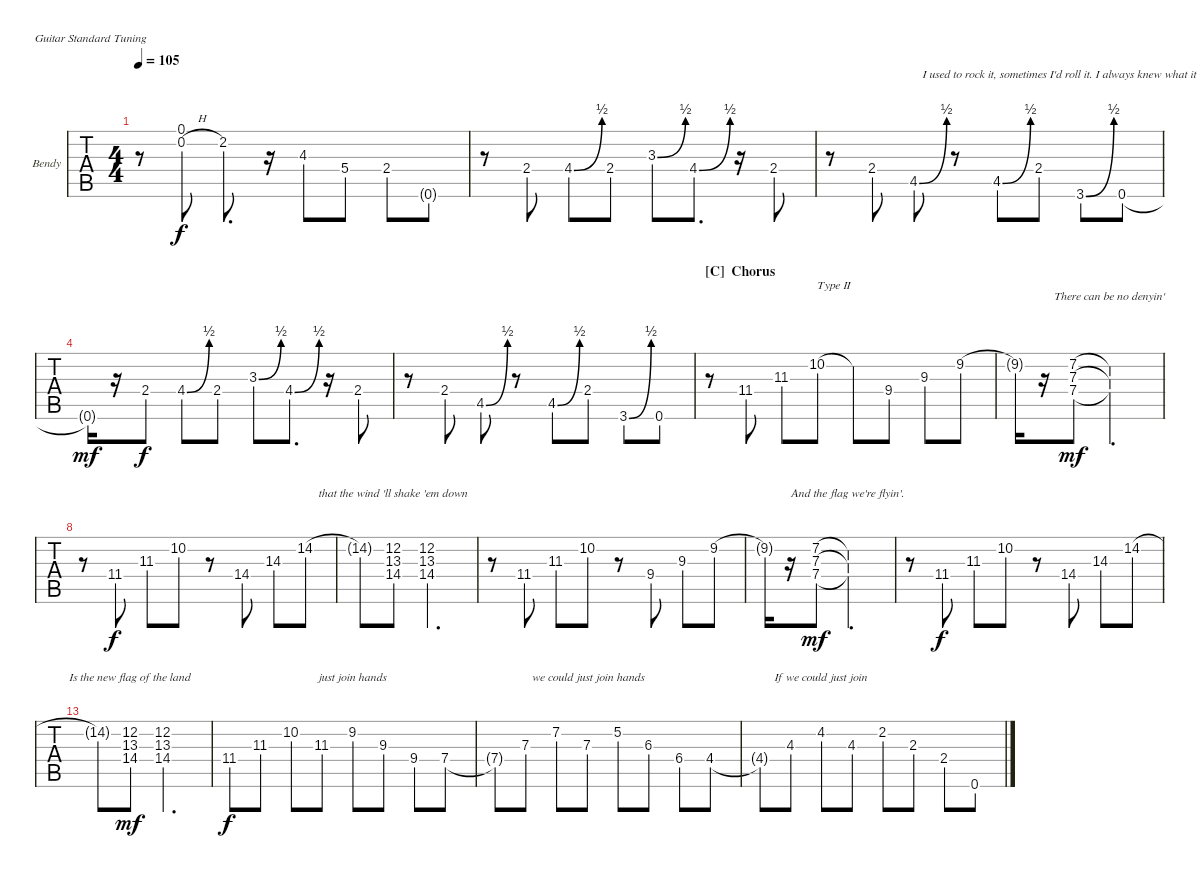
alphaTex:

\bracketExtendMode nobrackets
\firstSystemTrackNameOrientation horizontal
\otherSystemsTrackNameOrientation horizontal
\defaultBarNumberDisplay FirstOfSystem
\track ("Guitar ver.2" "Bendy") {instrument distortionguitar}
\staff {tabs}
\tuning (E4 B3 G3 D3 A2 E2)
\ts (4 4)
\tempo 105
\clef g2
\scale
0.233333
\ks c
r.8{dy f} (0.2{h} 0.1).8{lyrics (0 "") lyrics (1 "") lyrics (2 "") lyrics (3 "") lyrics (4 "")} 2.2.8{d lyrics (0 "") lyrics (1 "") lyrics (2 "") lyrics (3 "") lyrics (4 "")} r.16 4.3.8{lyrics (0 "") lyrics (1 "") lyrics (2 "") lyrics (3 "") lyrics (4 "")} 5.4.8{lyrics (0 "") lyrics (1 "") lyrics (2 "") lyrics (3 "") lyrics (4 "")} 2.4.8{lyrics (0 "") lyrics (1 "") lyrics (2 "") lyrics (3 "") lyrics (4 "")} 0.6{g}.8{lyrics (0 "") lyrics (1 "") lyrics (2 "") lyrics (3 "") lyrics (4 "")} |
\scale
0.241935 r.8 2.4.8{lyrics (0 "") lyrics (1 "") lyrics (2 "") lyrics (3 "") lyrics (4 "")} 4.4{be (bend 0 0 1.7999999999999998 2)}.8{lyrics (0 "") lyrics (1 "") lyrics (2 "") lyrics (3 "") lyrics (4 "")} 2.4.8{lyrics (0 "") lyrics (1 "") lyrics (2 "") lyrics (3 "") lyrics (4 "")} 3.3{be (bend 0 0 1.2 2)}.8{lyrics (0 "") lyrics (1 "") lyrics (2 "") lyrics (3 "") lyrics (4 "")} 4.4{be (bend 0 0 2.4 2)}.8{d lyrics (0 "") lyrics (1 "") lyrics (2 "") lyrics (3 "") lyrics (4 "")} r.16 2.4.8{lyrics (0 "") lyrics (1 "") lyrics (2 "") lyrics (3 "") lyrics (4 "")} |
\scale
0.258065 r.8{lyrics (0 "") lyrics (1 "") lyrics (2 "") lyrics (3 "") lyrics (4 "")} 2.4.8{lyrics (0 "") lyrics (1 "") lyrics (2 "") lyrics (3 "") lyrics (4 "")} 4.5{be (bend 0 0 3 2)}.8{lyrics (0 "") lyrics (1 "") lyrics (2 "") lyrics (3 "") lyrics (4 "")} r.8 4.5{be (bend 0 0 1.7999999999999998 2)}.8{lyrics (0 "") lyrics (1 "") lyrics (2 "") lyrics (3 "") lyrics (4 "")} 2.4.8{lyrics (0 "") lyrics (1 "") lyrics (2 "") lyrics (3 "") lyrics (4 "")} 3.6{be (bend 0 0 14.399999999999999 2)}.8{lyrics (0 "I used to rock it, sometimes I'd roll it. I always knew what it was for.") lyrics (1 "") lyrics (2 "") lyrics (3 "") lyrics (4 "")} 0.6.8{lyrics (0 "") lyrics (1 "") lyrics (2 "") lyrics (3 "") lyrics (4 "")} |
\scale
0.241935 0.6{t}.16{lyrics (0 "") lyrics (1 "") lyrics (2 "") lyrics (3 "") lyrics (4 "") dy mf} r.16 2.4.8{lyrics (0 "") lyrics (1 "") lyrics (2 "") lyrics (3 "") lyrics (4 "") dy f} 4.4{be (bend 0 0 2.4 2)}.8{lyrics (0 "") lyrics (1 "") lyrics (2 "") lyrics (3 "") lyrics (4 "")} 2.4.8{lyrics (0 "") lyrics (1 "") lyrics (2 "") lyrics (3 "") lyrics (4 "")} 3.3{be (bend 0 0 1.2 2)}.8{lyrics (0 "") lyrics (1 "") lyrics (2 "") lyrics (3 "") lyrics (4 "")} 4.4{be (bend 0 0 2.4 2)}.8{d lyrics (0 "") lyrics (1 "") lyrics (2 "") lyrics (3 "") lyrics (4 "")} r.16 2.4.8{lyrics (0 "") lyrics (1 "") lyrics (2 "") lyrics (3 "") lyrics (4 "")} |
\scale
0.258065 r.8 2.4.8{lyrics (0 "") lyrics (1 "") lyrics (2 "") lyrics (3 "") lyrics (4 "")} 4.5{be (bend 0 0 2.4 2)}.8{lyrics (0 "") lyrics (1 "") lyrics (2 "") lyrics (3 "") lyrics (4 "")} r.8 4.5{be (bend 0 0 3 2)}.8{lyrics (0 "") lyrics (1 "") lyrics (2 "") lyrics (3 "") lyrics (4 "")} 2.4.8{lyrics (0 "") lyrics (1 "") lyrics (2 "") lyrics (3 "") lyrics (4 "")} 3.6{be (bend 0 0 15 2)}.8{lyrics (0 "") lyrics (1 "") lyrics (2 "") lyrics (3 "") lyrics (4 "")} 0.6.8{lyrics (0 "") lyrics (1 "") lyrics (2 "") lyrics (3 "") lyrics (4 "")} |
\section ("C" " Chorus")
\scale
0.3 r.8 11.4.8{lyrics (0 "") lyrics (1 "") lyrics (2 "") lyrics (3 "") lyrics (4 "")} 11.3.8{lyrics (0 "") lyrics (1 "") lyrics (2 "") lyrics (3 "") lyrics (4 "")} 10.2.8{txt "Type II" lyrics (0 "") lyrics (1 "") lyrics (2 "") lyrics (3 "") lyrics (4 "")} 10.2{t}.8{lyrics (0 "") lyrics (1 "") lyrics (2 "") lyrics (3 "") lyrics (4 "")} 9.4.8{lyrics (0 "") lyrics (1 "") lyrics (2 "") lyrics (3 "") lyrics (4 "")} 9.3.8{lyrics (0 "") lyrics (1 "") lyrics (2 "") lyrics (3 "") lyrics (4 "")} 9.2.8{lyrics (0 "") lyrics (1 "") lyrics (2 "") lyrics (3 "") lyrics (4 "")} |
\scale
0.2 9.2{t}.16{lyrics (0 "") lyrics (1 "") lyrics (2 "") lyrics (3 "") lyrics (4 "")} r.16 (7.2 7.3 7.4).8{lyrics (0 "") lyrics (1 "") lyrics (2 "") lyrics (3 "") lyrics (4 "") dy mf} (7.2{t} 7.3{t} 7.4{t}).2{d lyrics (0 "There can be no denyin' ") lyrics (1 "") lyrics (2 "") lyrics (3 "") lyrics (4 "")} |
\scale
0.3 r.8 11.4.8{lyrics (0 "") lyrics (1 "") lyrics (2 "") lyrics (3 "") lyrics (4 "") dy f} 11.3.8{lyrics (0 "") lyrics (1 "") lyrics (2 "") lyrics (3 "") lyrics (4 "")} 10.2.8{lyrics (0 "") lyrics (1 "") lyrics (2 "") lyrics (3 "") lyrics (4 "")} r.8 14.4.8{lyrics (0 "") lyrics (1 "") lyrics (2 "") lyrics (3 "") lyrics (4 "")} 14.3.8{lyrics (0 "") lyrics (1 "") lyrics (2 "") lyrics (3 "") lyrics (4 "")} 14.2.8{lyrics (0 "") lyrics (1 "") lyrics (2 "") lyrics (3 "") lyrics (4 "")} |
\scale
0.2 14.2{t}.8{lyrics (0 "") lyrics (1 "") lyrics (2 "") lyrics (3 "") lyrics (4 "")} (12.2 13.3 14.4).8{lyrics (0 "that the wind 'll shake 'em down") lyrics (1 "") lyrics (2 "") lyrics (3 "") lyrics (4 "")} (12.2 13.3 14.4).2{d lyrics (0 "") lyrics (1 "") lyrics (2 "") lyrics (3 "") lyrics (4 "")} |
\scale
0.3 r.8 11.4.8{lyrics (0 "") lyrics (1 "") lyrics (2 "") lyrics (3 "") lyrics (4 "")} 11.3.8{lyrics (0 "") lyrics (1 "") lyrics (2 "") lyrics (3 "") lyrics (4 "")} 10.2.8{lyrics (0 "") lyrics (1 "") lyrics (2 "") lyrics (3 "") lyrics (4 "")} r.8 9.4.8{lyrics (0 "") lyrics (1 "") lyrics (2 "") lyrics (3 "") lyrics (4 "")} 9.3.8{lyrics (0 "") lyrics (1 "") lyrics (2 "") lyrics (3 "") lyrics (4 "")} 9.2.8{lyrics (0 "") lyrics (1 "") lyrics (2 "") lyrics (3 "") lyrics (4 "")} |
\scale
0.2 9.2{t}.16{lyrics (0 "") lyrics (1 "") lyrics (2 "") lyrics (3 "") lyrics (4 "")} r.16 (7.2 7.3 7.4).8{lyrics (0 "") lyrics (1 "") lyrics (2 "") lyrics (3 "") lyrics (4 "") dy mf} (7.2{t} 7.3{t} 7.4{t}).2{d lyrics (0 "And the flag we're flyin'. ") lyrics (1 "") lyrics (2 "") lyrics (3 "") lyrics (4 "")} |
\scale
0.3 r.8 11.4.8{lyrics (0 "") lyrics (1 "") lyrics (2 "") lyrics (3 "") lyrics (4 "") dy f} 11.3.8{lyrics (0 "") lyrics (1 "") lyrics (2 "") lyrics (3 "") lyrics (4 "")} 10.2.8{lyrics (0 "") lyrics (1 "") lyrics (2 "") lyrics (3 "") lyrics (4 "")} r.8 14.4.8{lyrics (0 "") lyrics (1 "") lyrics (2 "") lyrics (3 "") lyrics (4 "")} 14.3.8{lyrics (0 "") lyrics (1 "") lyrics (2 "") lyrics (3 "") lyrics (4 "")} 14.2.8{lyrics (0 "") lyrics (1 "") lyrics (2 "") lyrics (3 "") lyrics (4 "")} |
\scale
0.2 14.2{t}.8{lyrics (0 "") lyrics (1 "") lyrics (2 "") lyrics (3 "") lyrics (4 "")} (12.2 13.3 14.4).8{lyrics (0 "Is the new flag of the land") lyrics (1 "") lyrics (2 "") lyrics (3 "") lyrics (4 "") dy mf} (12.2 13.3 14.4).2{d lyrics (0 "") lyrics (1 "") lyrics (2 "") lyrics (3 "") lyrics (4 "")} |
11.4.8{lyrics (0 "") lyrics (1 "") lyrics (2 "") lyrics (3 "") lyrics (4 "") dy f} 11.3.8{lyrics (0 "") lyrics (1 "") lyrics (2 "") lyrics (3 "") lyrics (4 "")} 10.2.8{lyrics (0 "") lyrics (1 "") lyrics (2 "") lyrics (3 "") lyrics (4 "")} 11.3.8{lyrics (0 "") lyrics (1 "") lyrics (2 "") lyrics (3 "") lyrics (4 "")} 9.2.8{lyrics (0 "just join hands") lyrics (1 "") lyrics (2 "") lyrics (3 "") lyrics (4 "")} 9.3.8{lyrics (0 "") lyrics (1 "") lyrics (2 "") lyrics (3 "") lyrics (4 "")} 9.4.8{lyrics (0 "") lyrics (1 "") lyrics (2 "") lyrics (3 "") lyrics (4 "")} 7.4.8{lyrics (0 "") lyrics (1 "") lyrics (2 "") lyrics (3 "") lyrics (4 "")} |
7.4{t}.8{lyrics (0 "") lyrics (1 "") lyrics (2 "") lyrics (3 "") lyrics (4 "")} 7.3.8{lyrics (0 "") lyrics (1 "") lyrics (2 "") lyrics (3 "") lyrics (4 "")} 7.2.8{lyrics (0 "") lyrics (1 "") lyrics (2 "") lyrics (3 "") lyrics (4 "")} 7.3.8{lyrics (0 " we could just join hands") lyrics (1 "") lyrics (2 "") lyrics (3 "") lyrics (4 "")} 5.2.8{lyrics (0 "") lyrics (1 "") lyrics (2 "") lyrics (3 "") lyrics (4 "")} 6.3.8{lyrics (0 "") lyrics (1 "") lyrics (2 "") lyrics (3 "") lyrics (4 "")} 6.4.8{lyrics (0 "") lyrics (1 "") lyrics (2 "") lyrics (3 "") lyrics (4 "")} 4.4.8{lyrics (0 "") lyrics (1 "") lyrics (2 "") lyrics (3 "") lyrics (4 "")} |
4.4{t}.8{lyrics (0 "") lyrics (1 "") lyrics (2 "") lyrics (3 "") lyrics (4 "")} 4.3.8{lyrics (0 "") lyrics (1 "") lyrics (2 "") lyrics (3 "") lyrics (4 "")} 4.2.8{lyrics (0 "If we could just join ") lyrics (1 "") lyrics (2 "") lyrics (3 "") lyrics (4 "")} 4.3.8{lyrics (0 "") lyrics (1 "") lyrics (2 "") lyrics (3 "") lyrics (4 "")} 2.2.8{lyrics (0 "") lyrics (1 "") lyrics (2 "") lyrics (3 "") lyrics (4 "")} 2.3.8{lyrics (0 "") lyrics (1 "") lyrics (2 "") lyrics (3 "") lyrics (4 "")} 2.4.8{lyrics (0 "") lyrics (1 "") lyrics (2 "") lyrics (3 "") lyrics (4 "")} 0.6.8{lyrics (0 "") lyrics (1 "") lyrics (2 "") lyrics (3 "") lyrics (4 "")}
